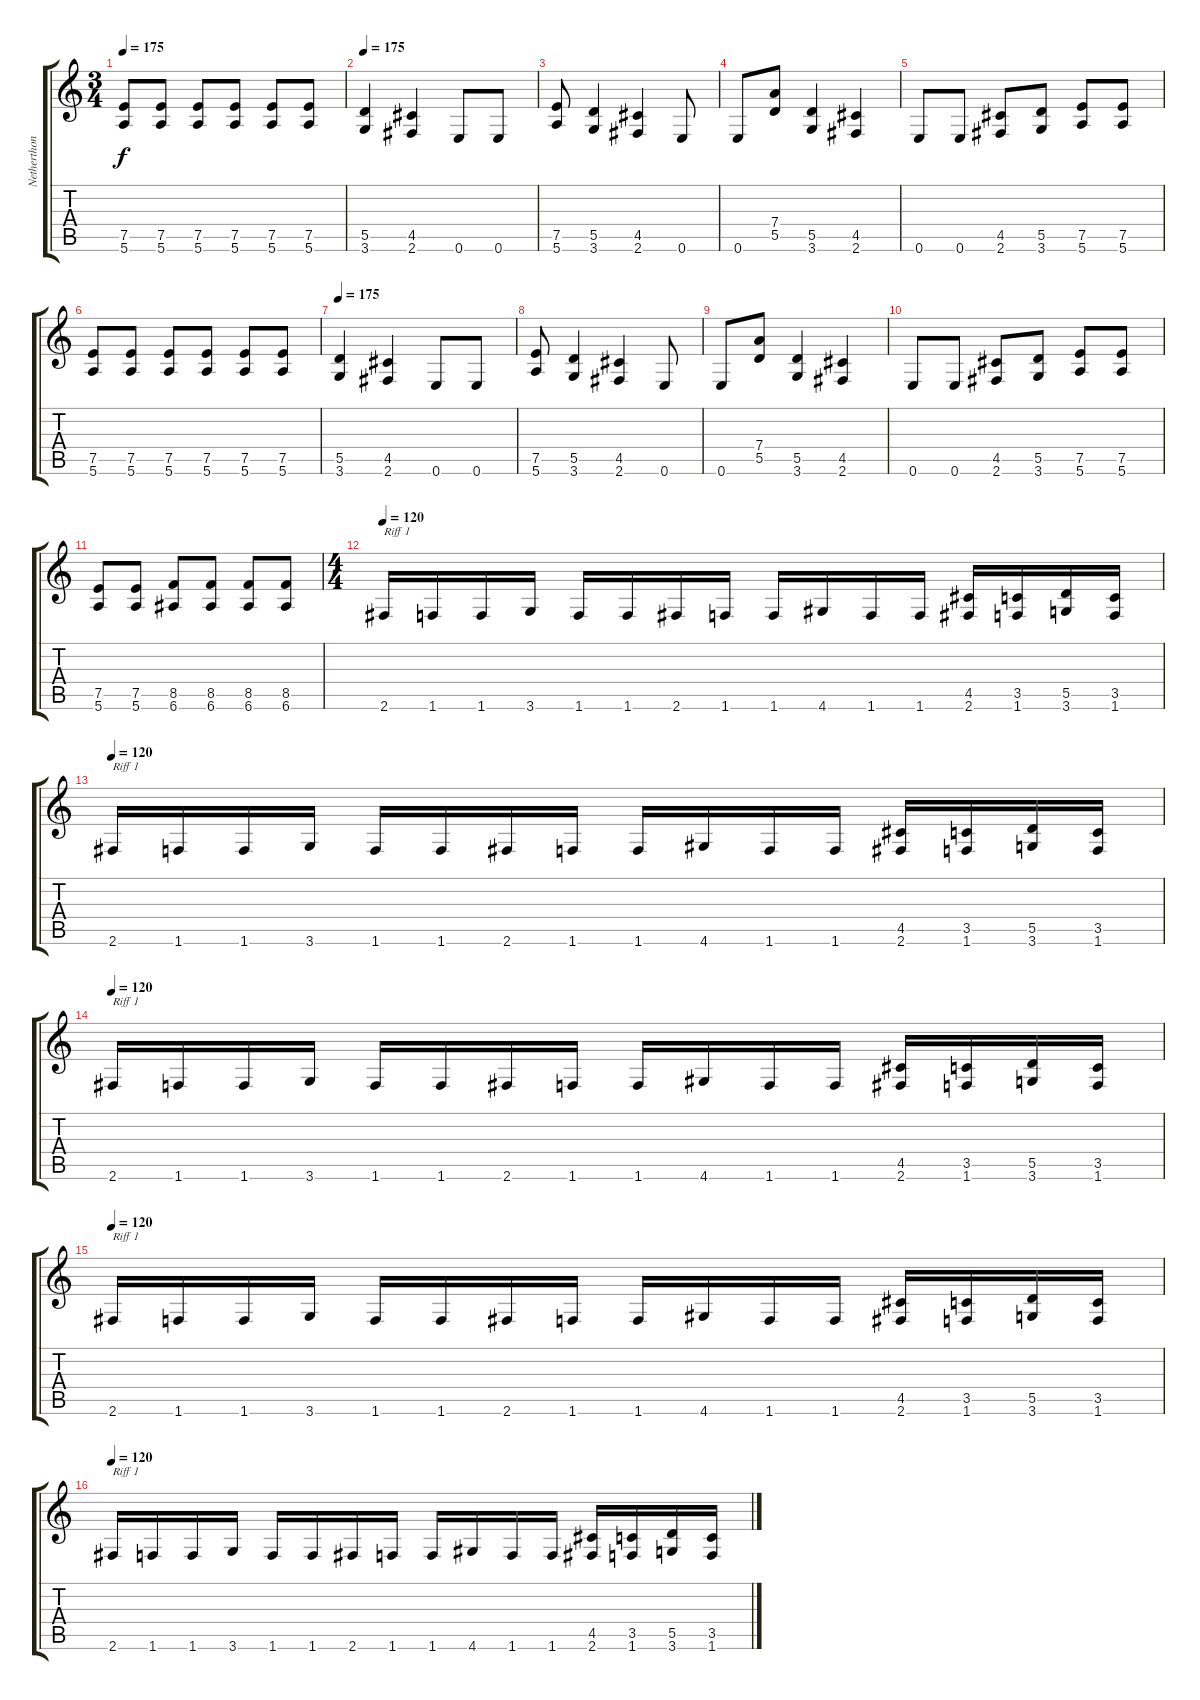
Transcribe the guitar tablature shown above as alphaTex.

\track ("Netherthon (Bass)" "Netherthon") {instrument electricbasspick}
\staff {score tabs}
\tuning (E4 B3 G3 D3 A2 E2) {hide}
\ts (3 4)
\tempo 175
\clef g2
\ks c
(7.5 5.6).8{dy f} (7.5 5.6).8 (7.5 5.6).8 (7.5 5.6).8 (7.5 5.6).8 (7.5 5.6).8 |
\tempo 175
(5.5 3.6).4 (4.5 2.6).4 0.6.8 0.6.8 |
(7.5 5.6).8 (5.5 3.6).4 (4.5 2.6).4 0.6.8 |
0.6.8 (7.4 5.5).8 (5.5 3.6).4 (4.5 2.6).4 |
0.6.8 0.6.8 (4.5 2.6).8 (5.5 3.6).8 (7.5 5.6).8 (7.5 5.6).8 |
(7.5 5.6).8 (7.5 5.6).8 (7.5 5.6).8 (7.5 5.6).8 (7.5 5.6).8 (7.5 5.6).8 |
\tempo 175
(5.5 3.6).4 (4.5 2.6).4 0.6.8 0.6.8 |
(7.5 5.6).8 (5.5 3.6).4 (4.5 2.6).4 0.6.8 |
0.6.8 (7.4 5.5).8 (5.5 3.6).4 (4.5 2.6).4 |
0.6.8 0.6.8 (4.5 2.6).8 (5.5 3.6).8 (7.5 5.6).8 (7.5 5.6).8 |
(7.5 5.6).8 (7.5 5.6).8 (8.5 6.6).8 (8.5 6.6).8 (8.5 6.6).8 (8.5 6.6).8 |
\ts (4 4)
\tempo 120
2.6.16{txt "Riff 1"} 1.6.16 1.6.16 3.6.16 1.6.16 1.6.16 2.6.16 1.6.16 1.6.16 4.6.16 1.6.16 1.6.16 (4.5 2.6).16 (3.5 1.6).16 (5.5 3.6).16 (3.5 1.6).16 |
\tempo 120
2.6.16{txt "Riff 1"} 1.6.16 1.6.16 3.6.16 1.6.16 1.6.16 2.6.16 1.6.16 1.6.16 4.6.16 1.6.16 1.6.16 (4.5 2.6).16 (3.5 1.6).16 (5.5 3.6).16 (3.5 1.6).16 |
\tempo 120
2.6.16{txt "Riff 1"} 1.6.16 1.6.16 3.6.16 1.6.16 1.6.16 2.6.16 1.6.16 1.6.16 4.6.16 1.6.16 1.6.16 (4.5 2.6).16 (3.5 1.6).16 (5.5 3.6).16 (3.5 1.6).16 |
\tempo 120
2.6.16{txt "Riff 1"} 1.6.16 1.6.16 3.6.16 1.6.16 1.6.16 2.6.16 1.6.16 1.6.16 4.6.16 1.6.16 1.6.16 (4.5 2.6).16 (3.5 1.6).16 (5.5 3.6).16 (3.5 1.6).16 |
\tempo 120
2.6.16{txt "Riff 1"} 1.6.16 1.6.16 3.6.16 1.6.16 1.6.16 2.6.16 1.6.16 1.6.16 4.6.16 1.6.16 1.6.16 (4.5 2.6).16 (3.5 1.6).16 (5.5 3.6).16 (3.5 1.6).16
